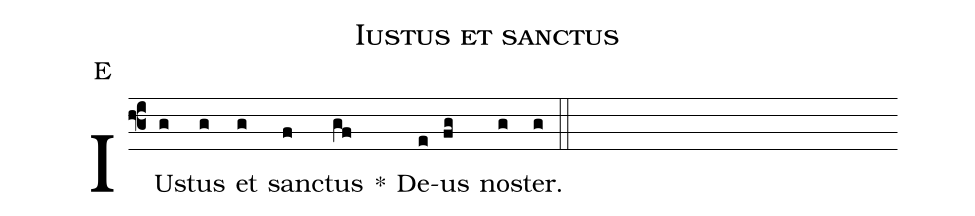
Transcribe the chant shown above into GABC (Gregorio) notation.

name:Iustus et sanctus;
mode:e;
office-part: Laudes Ant 3;
annotation: E;
%%
(f3)
IU(g)stus(g) et(g) san(f)ctus(gf) *()
De(e)us(fg) no(g)ster.(g) (::)
